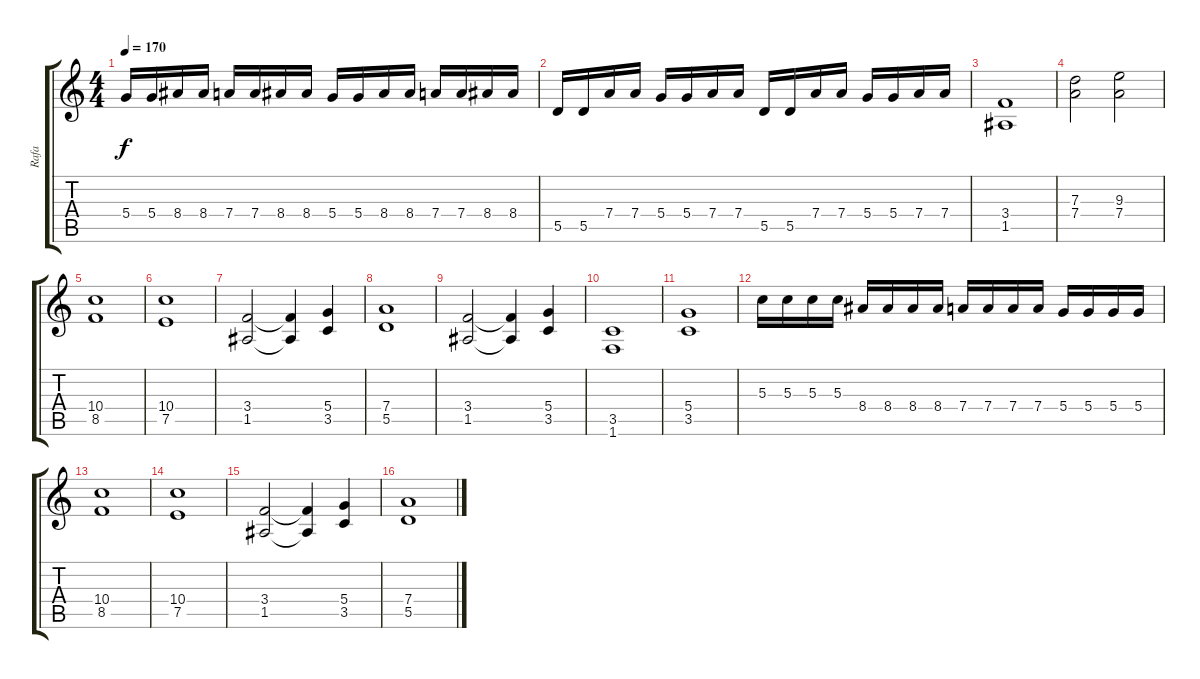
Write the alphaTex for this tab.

\track ("Rafa" "Rafa") {instrument overdrivenguitar}
\staff {score tabs}
\tuning (E4 B3 G3 D3 A2 E2) {hide}
\ts (4 4)
\tempo 170
\clef g2
\ks c
5.4.16{dy f} 5.4.16 8.4.16 8.4.16 7.4.16 7.4.16 8.4.16 8.4.16 5.4.16 5.4.16 8.4.16 8.4.16 7.4.16 7.4.16 8.4.16 8.4.16 |
5.5.16 5.5.16 7.4.16 7.4.16 5.4.16 5.4.16 7.4.16 7.4.16 5.5.16 5.5.16 7.4.16 7.4.16 5.4.16 5.4.16 7.4.16 7.4.16 |
(3.4 1.5).1 |
(7.3 7.4).2 (9.3 7.4).2 |
(10.4 8.5).1 |
(10.4 7.5).1 |
(3.4 1.5).2 (3.4{t} 1.5{t}).4 (5.4 3.5).4 |
(7.4 5.5).1 |
(3.4 1.5).2 (3.4{t} 1.5{t}).4 (5.4 3.5).4 |
(3.5 1.6).1 |
(5.4 3.5).1 |
5.3.16 5.3.16 5.3.16 5.3.16 8.4.16 8.4.16 8.4.16 8.4.16 7.4.16 7.4.16 7.4.16 7.4.16 5.4.16 5.4.16 5.4.16 5.4.16 |
(10.4 8.5).1 |
(10.4 7.5).1 |
(3.4 1.5).2 (3.4{t} 1.5{t}).4 (5.4 3.5).4 |
(7.4 5.5).1
